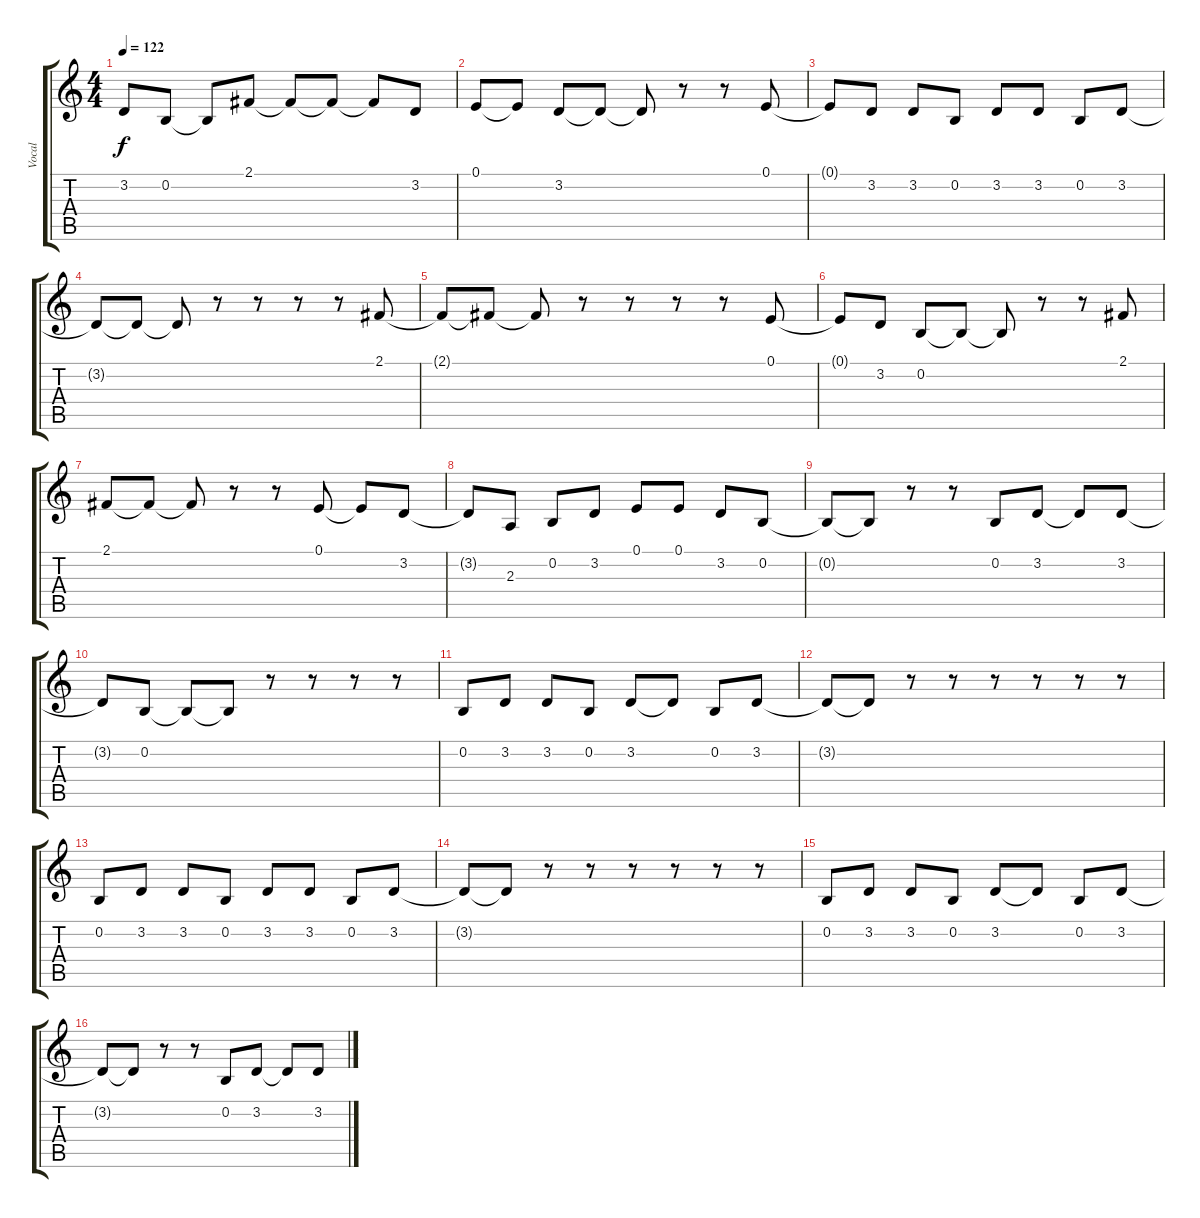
\track ("Vocal" "Vocal") {instrument lead8bassandlead}
\staff {score tabs}
\tuning (E4 B3 G3 D3 A2 E2) {hide}
\ts (4 4)
\tempo 122
\clef g2
\ks c
3.2{t}.8{dy f} 0.2.8 0.2{t}.8 2.1.8 2.1{t}.8 2.1{t}.8 2.1{t}.8 3.2.8 |
0.1.8 0.1{t}.8 3.2.8 3.2{t}.8 3.2{t}.8 r.8 r.8 0.1.8 |
0.1{t}.8 3.2.8 3.2.8 0.2.8 3.2.8 3.2.8 0.2.8 3.2.8 |
3.2{t}.8 3.2{t}.8 3.2{t}.8 r.8 r.8 r.8 r.8 2.1.8 |
2.1{t}.8 2.1{t}.8 2.1{t}.8 r.8 r.8 r.8 r.8 0.1.8 |
0.1{t}.8 3.2.8 0.2.8 0.2{t}.8 0.2{t}.8 r.8 r.8 2.1.8 |
2.1.8 2.1{t}.8 2.1{t}.8 r.8 r.8 0.1.8 0.1{t}.8 3.2.8 |
3.2{t}.8 2.3.8 0.2.8 3.2.8 0.1.8 0.1.8 3.2.8 0.2.8 |
0.2{t}.8 0.2{t}.8 r.8 r.8 0.2.8 3.2.8 3.2{t}.8 3.2.8 |
3.2{t}.8 0.2.8 0.2{t}.8 0.2{t}.8 r.8 r.8 r.8 r.8 |
0.2.8 3.2.8 3.2.8 0.2.8 3.2.8 3.2{t}.8 0.2.8 3.2.8 |
3.2{t}.8 3.2{t}.8 r.8 r.8 r.8 r.8 r.8 r.8 |
0.2.8 3.2.8 3.2.8 0.2.8 3.2.8 3.2.8 0.2.8 3.2.8 |
3.2{t}.8 3.2{t}.8 r.8 r.8 r.8 r.8 r.8 r.8 |
0.2.8 3.2.8 3.2.8 0.2.8 3.2.8 3.2{t}.8 0.2.8 3.2.8 |
3.2{t}.8 3.2{t}.8 r.8 r.8 0.2.8 3.2.8 3.2{t}.8 3.2.8
